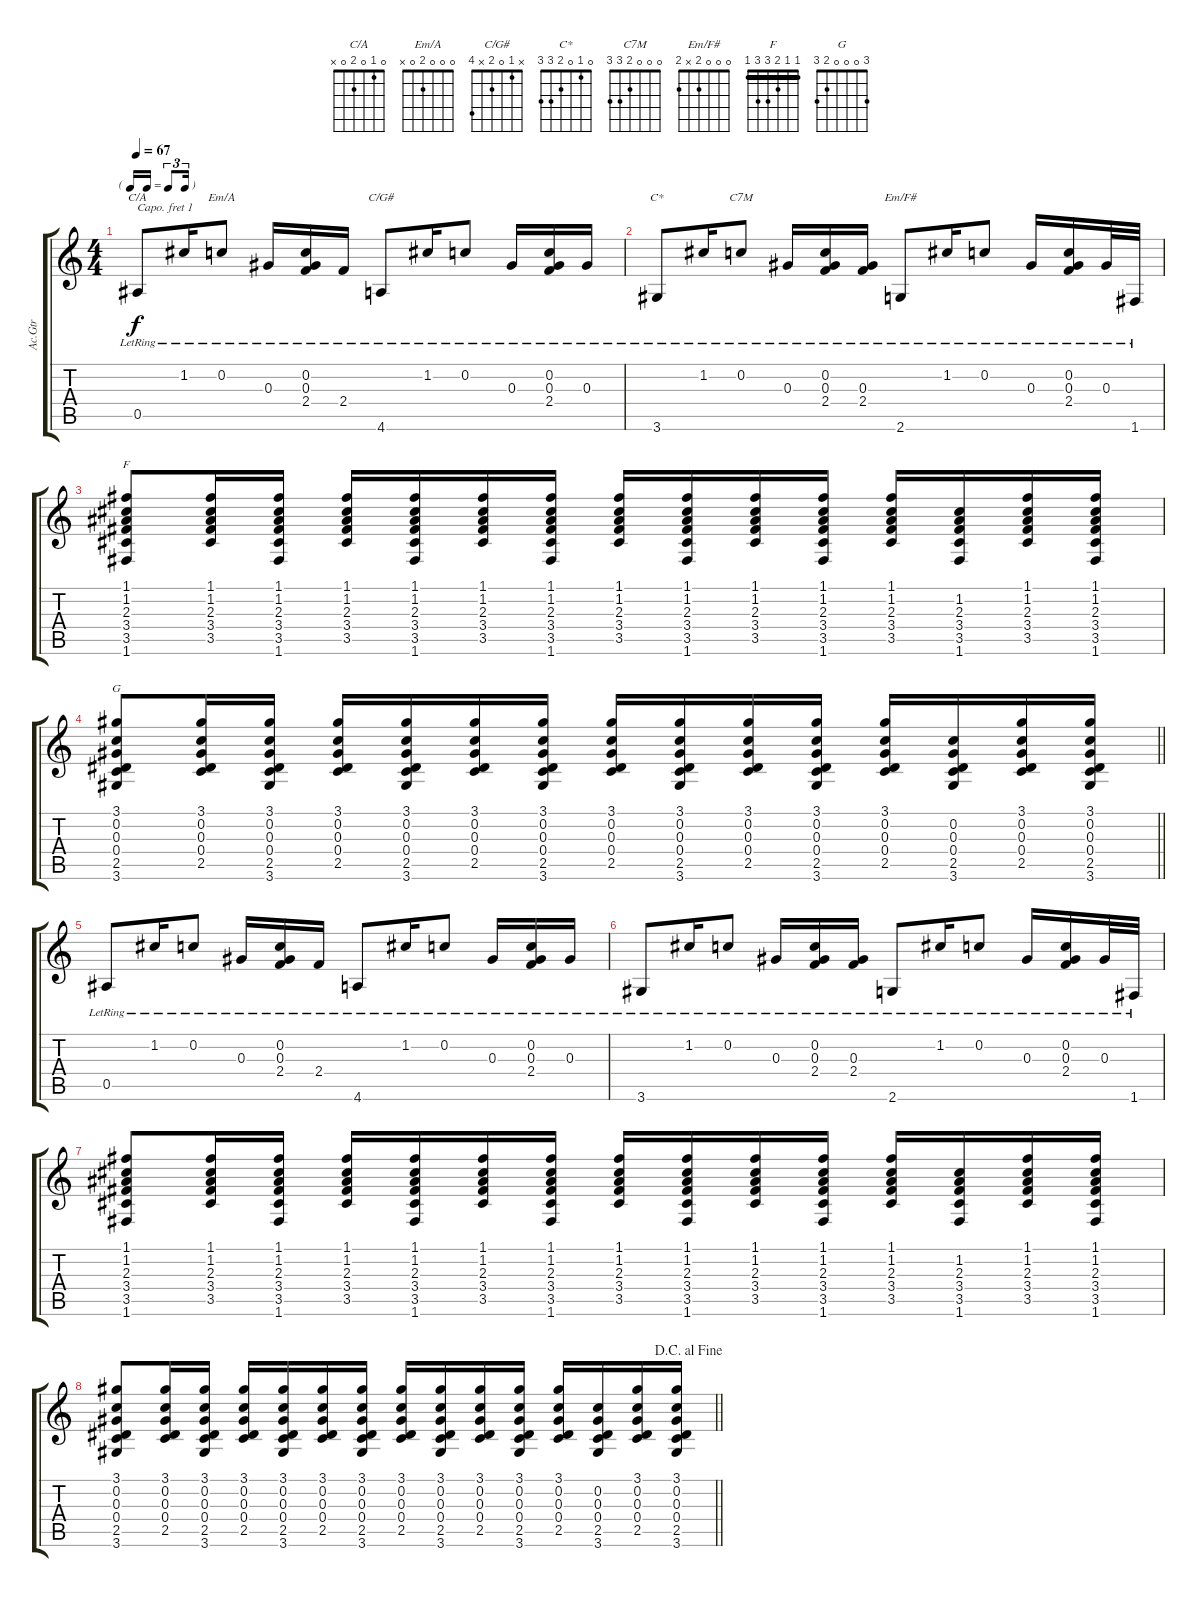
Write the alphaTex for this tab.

\track ("Ac.Gtr" "Ac.Gtr") {instrument acousticguitarsteel}
\staff {score tabs}
\capo 1
\tuning (E4 B3 G3 D3 A2 E2) {hide}
\chord ("C/A" 0 1 0 2 0 x)
\chord ("Em/A" 0 0 0 2 0 x)
\chord ("C/G#" x 1 0 2 x 4)
\chord ("C*" 0 1 0 2 3 3)
\chord ("C7M" 0 0 0 2 3 3)
\chord ("Em/F#" 0 0 0 2 x 2)
\chord ("F" 1 1 2 3 3 1) {barre 1}
\chord ("G" 3 0 0 0 2 3)
\ts (4 4)
\tf triplet16th
\tempo 67
\clef g2
\ks c
0.5{lr}.8{ch "C/A" dy f} 1.2{lr}.16 0.2{lr}.8{ch "Em/A"} 0.3{lr}.16 (0.2{lr} 0.3{lr} 2.4{lr}).16 2.4{lr}.16 4.6{lr}.8{ch "C/G#"} 1.2{lr}.16 0.2{lr}.8 0.3{lr}.16 (0.2{lr} 0.3{lr} 2.4{lr}).16 0.3{lr}.16 |
3.6{lr}.8{ch "C*"} 1.2{lr}.16 0.2{lr}.8{ch "C7M"} 0.3{lr}.16 (0.2{lr} 0.3{lr} 2.4{lr}).16 (0.3{lr} 2.4{lr}).16 2.6{lr}.8{ch "Em/F#"} 1.2{lr}.16 0.2{lr}.8 0.3{lr}.16 (0.2{lr} 0.3{lr} 2.4{lr}).16 0.3{lr}.32 1.6{lr}.32 |
(1.1 1.2 2.3 3.4 3.5 1.6).8{ch "F"} (1.1 1.2 2.3 3.4 3.5).16 (1.1 1.2 2.3 3.4 3.5 1.6).16 (1.1 1.2 2.3 3.4 3.5).16 (1.1 1.2 2.3 3.4 3.5 1.6).16 (1.1 1.2 2.3 3.4 3.5).16 (1.1 1.2 2.3 3.4 3.5 1.6).16 (1.1 1.2 2.3 3.4 3.5).16 (1.1 1.2 2.3 3.4 3.5 1.6).16 (1.1 1.2 2.3 3.4 3.5).16 (1.1 1.2 2.3 3.4 3.5 1.6).16 (1.1 1.2 2.3 3.4 3.5).16 (1.2 2.3 3.4 3.5 1.6).16 (1.1 1.2 2.3 3.4 3.5).16 (1.1 1.2 2.3 3.4 3.5 1.6).16 |
\barLineRight lightlight
(3.1 0.2 0.3 0.4 2.5 3.6).8{ch "G"} (3.1 0.2 0.3 0.4 2.5).16 (3.1 0.2 0.3 0.4 2.5 3.6).16 (3.1 0.2 0.3 0.4 2.5).16 (3.1 0.2 0.3 0.4 2.5 3.6).16 (3.1 0.2 0.3 0.4 2.5).16 (3.1 0.2 0.3 0.4 2.5 3.6).16 (3.1 0.2 0.3 0.4 2.5).16 (3.1 0.2 0.3 0.4 2.5 3.6).16 (3.1 0.2 0.3 0.4 2.5).16 (3.1 0.2 0.3 0.4 2.5 3.6).16 (3.1 0.2 0.3 0.4 2.5).16 (0.2 0.3 0.4 2.5 3.6).16 (3.1 0.2 0.3 0.4 2.5).16 (3.1 0.2 0.3 0.4 2.5 3.6).16 |
0.5{lr}.8 1.2{lr}.16 0.2{lr}.8 0.3{lr}.16 (0.2{lr} 0.3{lr} 2.4{lr}).16 2.4{lr}.16 4.6{lr}.8 1.2{lr}.16 0.2{lr}.8 0.3{lr}.16 (0.2{lr} 0.3{lr} 2.4{lr}).16 0.3{lr}.16 |
3.6{lr}.8 1.2{lr}.16 0.2{lr}.8 0.3{lr}.16 (0.2{lr} 0.3{lr} 2.4{lr}).16 (0.3{lr} 2.4{lr}).16 2.6{lr}.8 1.2{lr}.16 0.2{lr}.8 0.3{lr}.16 (0.2{lr} 0.3{lr} 2.4{lr}).16 0.3{lr}.32 1.6{lr}.32 |
(1.1 1.2 2.3 3.4 3.5 1.6).8 (1.1 1.2 2.3 3.4 3.5).16 (1.1 1.2 2.3 3.4 3.5 1.6).16 (1.1 1.2 2.3 3.4 3.5).16 (1.1 1.2 2.3 3.4 3.5 1.6).16 (1.1 1.2 2.3 3.4 3.5).16 (1.1 1.2 2.3 3.4 3.5 1.6).16 (1.1 1.2 2.3 3.4 3.5).16 (1.1 1.2 2.3 3.4 3.5 1.6).16 (1.1 1.2 2.3 3.4 3.5).16 (1.1 1.2 2.3 3.4 3.5 1.6).16 (1.1 1.2 2.3 3.4 3.5).16 (1.2 2.3 3.4 3.5 1.6).16 (1.1 1.2 2.3 3.4 3.5).16 (1.1 1.2 2.3 3.4 3.5 1.6).16 |
\jump dacapoalfine
\barLineRight lightlight
(3.1 0.2 0.3 0.4 2.5 3.6).8 (3.1 0.2 0.3 0.4 2.5).16 (3.1 0.2 0.3 0.4 2.5 3.6).16 (3.1 0.2 0.3 0.4 2.5).16 (3.1 0.2 0.3 0.4 2.5 3.6).16 (3.1 0.2 0.3 0.4 2.5).16 (3.1 0.2 0.3 0.4 2.5 3.6).16 (3.1 0.2 0.3 0.4 2.5).16 (3.1 0.2 0.3 0.4 2.5 3.6).16 (3.1 0.2 0.3 0.4 2.5).16 (3.1 0.2 0.3 0.4 2.5 3.6).16 (3.1 0.2 0.3 0.4 2.5).16 (0.2 0.3 0.4 2.5 3.6).16 (3.1 0.2 0.3 0.4 2.5).16 (3.1 0.2 0.3 0.4 2.5 3.6).16
